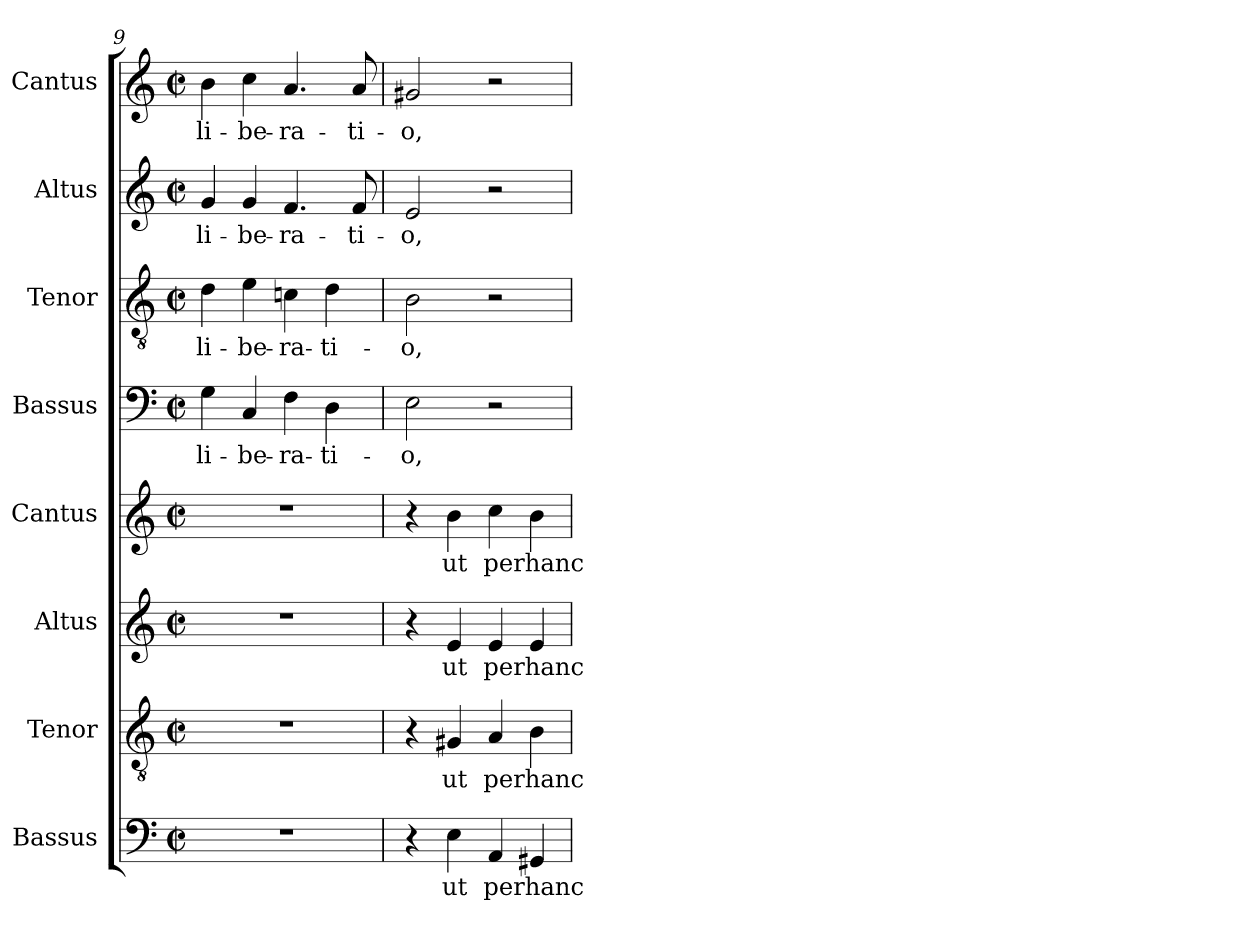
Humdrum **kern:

**kern	**text	**kern	**text	**kern	**text	**kern	**text	**kern	**text	**kern	**text	**kern	**text	**kern	**text
*part8	*part8	*part7	*part7	*part6	*part6	*part5	*part5	*part4	*part4	*part3	*part3	*part2	*part2	*part1	*part1
*staff8	*staff8	*staff7	*staff7	*staff6	*staff6	*staff5	*staff5	*staff4	*staff4	*staff3	*staff3	*staff2	*staff2	*staff1	*staff1
*I"Bassus	*	*I"Tenor	*	*I"Altus	*	*I"Cantus	*	*I"Bassus	*	*I"Tenor	*	*I"Altus	*	*I"Cantus	*
*I'B.	*	*I'T.	*	*I'A.	*	*I'S.	*	*I'B.	*	*I'T.	*	*I'A.	*	*I'S.	*
*clefF4	*	*clefGv2	*	*clefG2	*	*clefG2	*	*clefF4	*	*clefGv2	*	*clefG2	*	*clefG2	*
*	*	*ITrd7c12	*	*	*	*	*	*	*	*ITrd7c12	*	*	*	*	*
*k[]	*	*k[]	*	*k[]	*	*k[]	*	*k[]	*	*k[]	*	*k[]	*	*k[]	*
*C:	*	*C:	*	*C:	*	*C:	*	*C:	*	*C:	*	*C:	*	*C:	*
*M2/2	*	*M2/2	*	*M2/2	*	*M2/2	*	*M2/2	*	*M2/2	*	*M2/2	*	*M2/2	*
*met(c|)	*	*met(c|)	*	*met(c|)	*	*met(c|)	*	*met(c|)	*	*met(c|)	*	*met(c|)	*	*met(c|)	*
=9	=9	=9	=9	=9	=9	=9	=9	=9	=9	=9	=9	=9	=9	=9	=9
!	!	!	!	!	!	!	!	!	!LO:LY:b:color=#000000	!	!	!	!	!	!
!	!	!	!	!	!	!	!	!	!	!	!LO:LY:b:color=#000000	!	!	!	!
!	!	!	!	!	!	!	!	!	!	!	!	!	!LO:LY:b:color=#000000	!	!
!	!	!	!	!	!	!	!	!	!	!	!	!	!	!	!LO:LY:b:color=#000000
1r	.	1r	.	1r	.	1r	.	4Gi\	li-	4Di\	li-	4gi/	li-	4bi\	li-
!	!	!	!	!	!	!	!	!	!LO:LY:b:color=#000000	!	!	!	!	!	!
!	!	!	!	!	!	!	!	!	!	!	!LO:LY:b:color=#000000	!	!	!	!
!	!	!	!	!	!	!	!	!	!	!	!	!	!LO:LY:b:color=#000000	!	!
!	!	!	!	!	!	!	!	!	!	!	!	!	!	!	!LO:LY:b:color=#000000
.	.	.	.	.	.	.	.	4Ci/	-be-	4Ei\	-be-	4gi/	-be-	4cci\	-be-
!	!	!	!	!	!	!	!	!	!LO:LY:b:color=#000000	!	!	!	!	!	!
!	!	!	!	!	!	!	!	!	!	!	!LO:LY:b:color=#000000	!	!	!	!
!	!	!	!	!	!	!	!	!	!	!	!	!	!LO:LY:b:color=#000000	!	!
!	!	!	!	!	!	!	!	!	!	!	!	!	!	!	!LO:LY:b:color=#000000
.	.	.	.	.	.	.	.	4Fi\	-ra-	4Cni\	-ra-	4.fi/	-ra-	4.ai/	-ra-
!	!	!	!	!	!	!	!	!	!LO:LY:b:color=#000000	!	!	!	!	!	!
!	!	!	!	!	!	!	!	!	!	!	!LO:LY:b:color=#000000	!	!	!	!
.	.	.	.	.	.	.	.	4Di\	-ti-	4Di\	-ti-	.	.	.	.
!	!	!	!	!	!	!	!	!	!	!	!	!	!LO:LY:b:color=#000000	!	!
!	!	!	!	!	!	!	!	!	!	!	!	!	!	!	!LO:LY:b:color=#000000
.	.	.	.	.	.	.	.	.	.	.	.	8fi/	-ti-	8ai/	-ti-
=10	=10	=10	=10	=10	=10	=10	=10	=10	=10	=10	=10	=10	=10	=10	=10
!	!	!	!	!	!	!	!	!	!LO:LY:b:color=#000000	!	!	!	!	!	!
!	!	!	!	!	!	!	!	!	!	!	!LO:LY:b:color=#000000	!	!	!	!
!	!	!	!	!	!	!	!	!	!	!	!	!	!LO:LY:b:color=#000000	!	!
!	!	!	!	!	!	!	!	!	!	!	!	!	!	!	!LO:LY:b:color=#000000
4r	.	4r	.	4r	.	4r	.	2Ei\	-o,	2BBi\	-o,	2ei/	-o,	2g#Xi/	-o,
!	!LO:LY:b:color=#000000	!	!	!	!	!	!	!	!	!	!	!	!	!	!
!	!	!	!LO:LY:b:color=#000000	!	!	!	!	!	!	!	!	!	!	!	!
!	!	!	!	!	!LO:LY:b:color=#000000	!	!	!	!	!	!	!	!	!	!
!	!	!	!	!	!	!	!LO:LY:b:color=#000000	!	!	!	!	!	!	!	!
4Ei\	ut	4GG#Xi/	ut	4ei/	ut	4bi\	ut	.	.	.	.	.	.	.	.
!	!LO:LY:b:color=#000000	!	!	!	!	!	!	!	!	!	!	!	!	!	!
!	!	!	!LO:LY:b:color=#000000	!	!	!	!	!	!	!	!	!	!	!	!
!	!	!	!	!	!LO:LY:b:color=#000000	!	!	!	!	!	!	!	!	!	!
!	!	!	!	!	!	!	!LO:LY:b:color=#000000	!	!	!	!	!	!	!	!
4AAi/	per	4AAi/	per	4ei/	per	4cci\	per	2r	.	2r	.	2r	.	2r	.
!	!LO:LY:b:color=#000000	!	!	!	!	!	!	!	!	!	!	!	!	!	!
!	!	!	!LO:LY:b:color=#000000	!	!	!	!	!	!	!	!	!	!	!	!
!	!	!	!	!	!LO:LY:b:color=#000000	!	!	!	!	!	!	!	!	!	!
!	!	!	!	!	!	!	!LO:LY:b:color=#000000	!	!	!	!	!	!	!	!
4GG#Xi/	hanc	4BBi\	hanc	4ei/	hanc	4bi\	hanc	.	.	.	.	.	.	.	.
=	=	=	=	=	=	=	=	=	=	=	=	=	=	=	=
*-	*-	*-	*-	*-	*-	*-	*-	*-	*-	*-	*-	*-	*-	*-	*-
